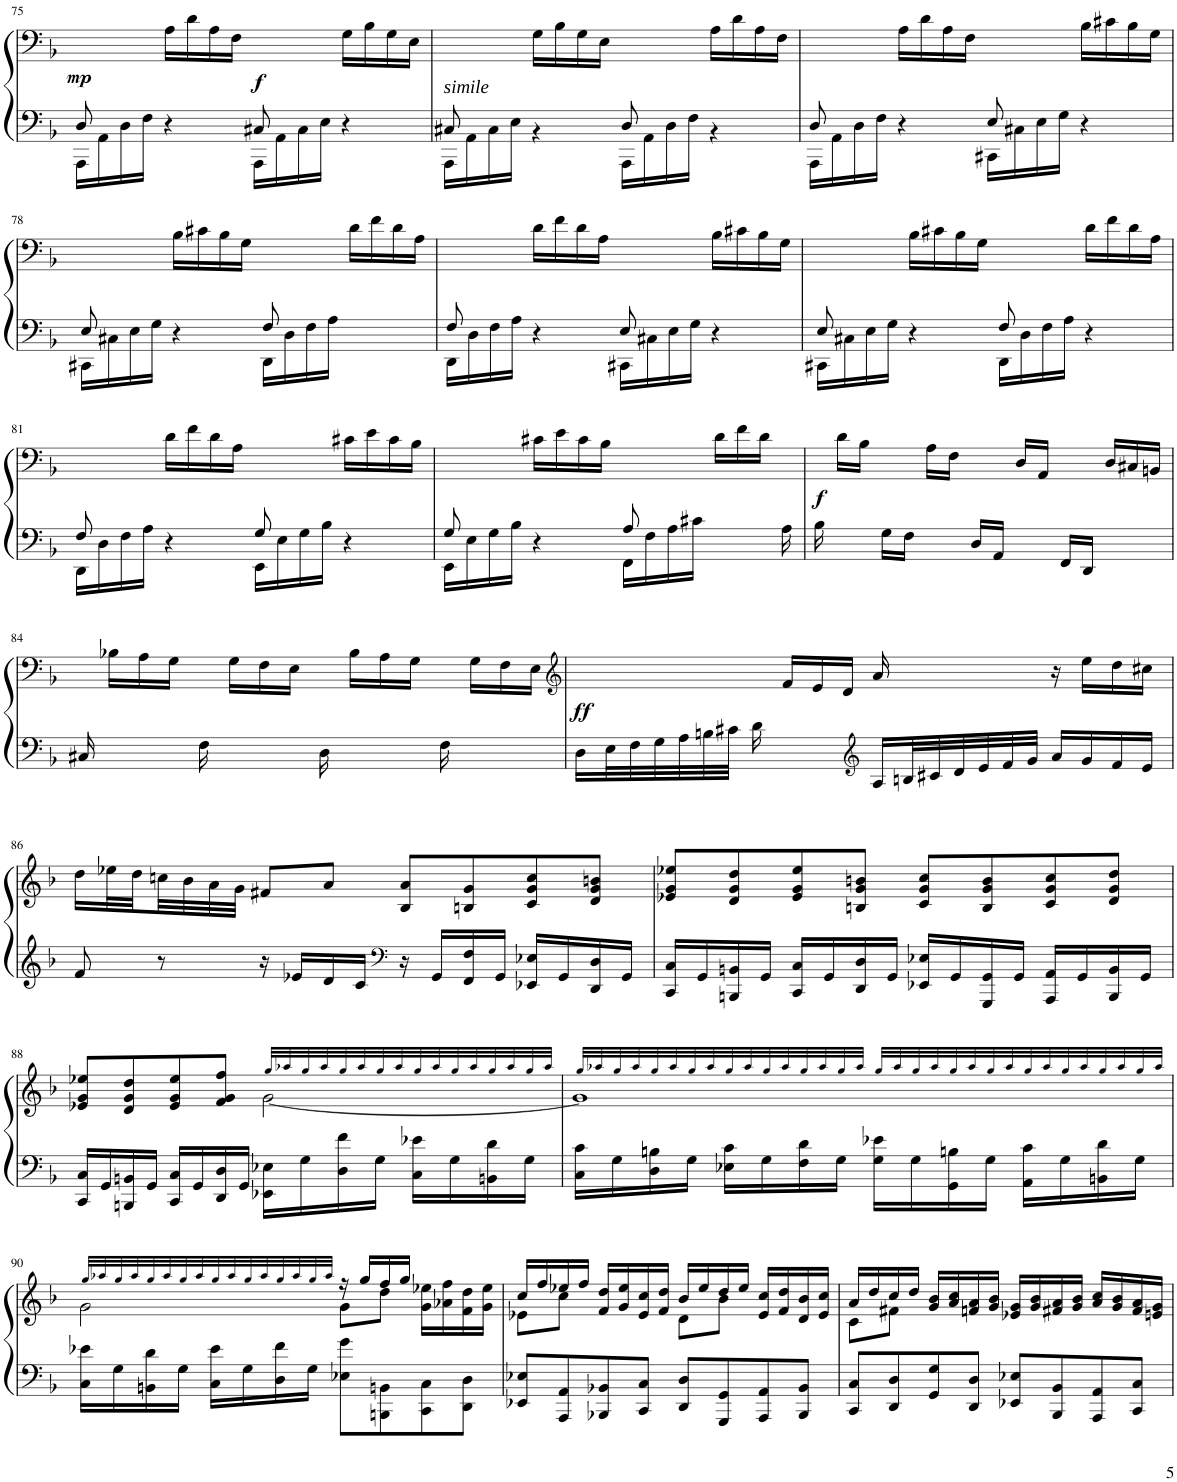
**kern	**kern	**dynam
*part1	*part1	*part1
*staff2	*staff1	*staff1/2
*I"Piano	*	*
*I'Pno	*	*
!!LO:PB:g=z
*clefF4	*clefF4	*
*k[b-]	*k[b-]	*
*M4/4	*M4/4	*
*met(c)	*met(c)	*
=75	=75	=75
*^	*	*
!	!	!	!LO:DY:a=2
8D/	16AAA\LL	4ryy	mp
.	16AA\	.	.
8ryy	16D\	.	.
.	16F\JJ	.	.
4r	4ryy	16A\LL	.
.	.	16d\	.
.	.	16A\	.
.	.	16F\JJ	.
!	!	!	!LO:DY:a=2
8C#X/	16AAA\LL	4ryy	f
.	16AA\	.	.
8ryy	16C#\	.	.
.	16E\JJ	.	.
4r	4ryy	16G\LL	.
.	.	16B-\	.
.	.	16G\	.
.	.	16E\JJ	.
=76	=76	=76	=76
!LO:TX:a:i:t=simile	!	!	!
8C#X/	16AAA\LL	4ryy	.
.	16AA\	.	.
8ryy	16C#\	.	.
.	16E\JJ	.	.
4ryy	4r	16G\LL	.
.	.	16B-\	.
.	.	16G\	.
.	.	16E\JJ	.
8D/	16AAA\LL	4ryy	.
.	16AA\	.	.
8ryy	16D\	.	.
.	16F\JJ	.	.
4ryy	4r	16A\LL	.
.	.	16d\	.
.	.	16A\	.
.	.	16F\JJ	.
=77	=77	=77	=77
8D/	16AAA\LL	4ryy	.
.	16AA\	.	.
8ryy	16D\	.	.
.	16F\JJ	.	.
4r	4ryy	16A\LL	.
.	.	16d\	.
.	.	16A\	.
.	.	16F\JJ	.
8E/	16CC#X\LL	4ryy	.
.	16C#X\	.	.
8ryy	16E\	.	.
.	16G\JJ	.	.
4r	4ryy	16B-\LL	.
.	.	16c#X\	.
.	.	16B-\	.
.	.	16G\JJ	.
!!LO:LB:g=z
=78	=78	=78	=78
8E/	16CC#X\LL	4ryy	.
.	16C#X\	.	.
8ryy	16E\	.	.
.	16G\JJ	.	.
4r	4ryy	16B-\LL	.
.	.	16c#X\	.
.	.	16B-\	.
.	.	16G\JJ	.
8F/	16DD\LL	4ryy	.
.	16D\	.	.
8ryy	16F\	.	.
.	16A\JJ	.	.
4ryy	4ryy	16d\LL	.
.	.	16f\	.
.	.	16d\	.
.	.	16A\JJ	.
=79	=79	=79	=79
8F/	16DD\LL	4ryy	.
.	16D\	.	.
8ryy	16F\	.	.
.	16A\JJ	.	.
4r	4ryy	16d\LL	.
.	.	16f\	.
.	.	16d\	.
.	.	16A\JJ	.
8E/	16CC#X\LL	4ryy	.
.	16C#X\	.	.
8ryy	16E\	.	.
.	16G\JJ	.	.
4r	4ryy	16B-\LL	.
.	.	16c#X\	.
.	.	16B-\	.
.	.	16G\JJ	.
=80	=80	=80	=80
8E/	16CC#X\LL	4ryy	.
.	16C#X\	.	.
8ryy	16E\	.	.
.	16G\JJ	.	.
4r	4ryy	16B-\LL	.
.	.	16c#X\	.
.	.	16B-\	.
.	.	16G\JJ	.
8F/	16DD\LL	4ryy	.
.	16D\	.	.
8ryy	16F\	.	.
.	16A\JJ	.	.
4r	4ryy	16d\LL	.
.	.	16f\	.
.	.	16d\	.
.	.	16A\JJ	.
!!LO:LB:g=z
=81	=81	=81	=81
8F/	16DD\LL	4ryy	.
.	16D\	.	.
8ryy	16F\	.	.
.	16A\JJ	.	.
4r	4ryy	16d\LL	.
.	.	16f\	.
.	.	16d\	.
.	.	16A\JJ	.
8G/	16EE\LL	4ryy	.
.	16E\	.	.
8ryy	16G\	.	.
.	16B-\JJ	.	.
4r	4ryy	16c#X\LL	.
.	.	16e\	.
.	.	16c#\	.
.	.	16B-\JJ	.
=82	=82	=82	=82
8G/	16EE\LL	4ryy	.
.	16E\	.	.
8ryy	16G\	.	.
.	16B-\JJ	.	.
4r	4ryy	16c#X\LL	.
.	.	16e\	.
.	.	16c#\	.
.	.	16B-\JJ	.
8A/	16FF\LL	4ryy	.
.	16F\	.	.
8ryy	16A\	.	.
.	16c#X\JJ	.	.
8ryy	4ryy	16d\LL	.
.	.	16f\	.
16ryy	.	16d\JJ	.
16A\	.	16ryy	.
*v	*v	*	*
=83	=83	=83
!	!	!LO:DY:a=2
16B-\	16ryy	f
8ryy	16d\LL	.
.	16B-\JJ	.
16G\LL	8ryy	.
16F\JJ	.	.
8ryy	16A\LL	.
.	16F\JJ	.
16D/LL	8ryy	.
16AA/JJ	.	.
8ryy	16D/LL	.
.	16AA/JJ	.
16FF/LL	8ryy	.
16DD/JJ	.	.
16ryy	16D/LL	.
8ryy	16C#X/	.
.	16BBn/JJ	.
!!LO:LB:g=z
=84	=84	=84
16C#X/	16ryy	.
16ryy	16B-X\LL	.
8ryy	16A\	.
.	16G\JJ	.
16F\	16ryy	.
16ryy	16G\LL	.
8ryy	16F\	.
.	16E\JJ	.
16D\	16ryy	.
16ryy	16B-\LL	.
8ryy	16A\	.
.	16G\JJ	.
16F\	16ryy	.
16ryy	16G\LL	.
8ryy	16F\	.
.	16E\JJ	.
=85	=85	=85
*	*clefG2	*
!	!	!LO:DY:a=2
16D\LL	4ryy	ff
32E\L	.	.
32F\	.	.
32G\	.	.
32A\	.	.
32Bn\	.	.
32c#X\JJJ	.	.
16d\	16ryy	.
16ryy	16f/LL	.
8ryy	16e/	.
.	16d/JJ	.
*clefG2	*	*
16A/LL	16a/	.
32Bn/L	16ryy	.
32c#X/	.	.
32d/	8ryy	.
32e/	.	.
32f/	.	.
32g/JJJ	.	.
16a/LL	16r	.
16g/	16ee\LL	.
16f/	16dd\	.
16e/JJ	16cc#X\JJ	.
!!LO:LB:g=z
=86	=86	=86
8f/	16dd\LL	.
.	32ee-X\L	.
.	32dd\	.
8r	32ccn\	.
.	32b-\	.
.	32a\	.
.	32g\JJJ	.
16r	8f#X/L	.
16e-X/LL	.	.
16d/	8a/J	.
16c/JJ	.	.
*clefF4	*	*
16r	8B-/ 8a/L	.
16GG/LL	.	.
16FF/ 16F/	8Bn/ 8g/	.
16GG/JJ	.	.
16EE-X/ 16E-X/LL	8c/ 8g/ 8cc/	.
16GG/	.	.
16DD/ 16D/	8d/ 8g/ 8bn/J	.
16GG/JJ	.	.
=87	=87	=87
16CC/ 16C/LL	8e-X/ 8g/ 8ee-X/L	.
16GG/	.	.
16BBBn/ 16BBn/	8d/ 8g/ 8dd/	.
16GG/JJ	.	.
16CC/ 16C/LL	8e-/ 8g/ 8ee-/	.
16GG/	.	.
16DD/ 16D/	8Bn/ 8g/ 8bn/J	.
16GG/JJ	.	.
16EE-X/ 16E-X/LL	8c/ 8g/ 8cc/L	.
16GG/	.	.
16GGG/ 16GG/	8B/ 8g/ 8b/	.
16GG/JJ	.	.
16AAA/ 16AA/LL	8c/ 8g/ 8cc/	.
16GG/	.	.
16BBB/ 16BB/	8d/ 8g/ 8dd/J	.
16GG/JJ	.	.
!!LO:LB:g=z
=88	=88	=88
*	*^	*
16CC/ 16C/LL	8e-X/ 8g/ 8ee-X/L	2ryy	.
16GG/	.	.	.
16BBBn/ 16BBn/	8d/ 8g/ 8dd/	.	.
16GG/JJ	.	.	.
16CC/ 16C/LL	8e-/ 8g/ 8ee-/	.	.
16GG/	.	.	.
16DD/ 16D/	8f/ 8g/ 8ff/J	.	.
16GG/JJ	.	.	.
16EE-X\ 16E-X\LL	32gg!/LLL	[2g\	.
.	32aa-X!/	.	.
16G\	32gg!/	.	.
.	32aa-!/	.	.
16D\ 16f\	32gg!/	.	.
.	32aa-!/	.	.
16G\JJ	32gg!/	.	.
.	32aa-!/	.	.
16C\ 16e-X\LL	32gg!/	.	.
.	32aa-!/	.	.
16G\	32gg!/	.	.
.	32aa-!/	.	.
16BBn\ 16d\	32gg!/	.	.
.	32aa-!/	.	.
16G\JJ	32gg!/	.	.
.	32aa-!/JJJ	.	.
=89	=89	=89	=89
16C\ 16c\LL	32gg!/LLL	1g]	.
.	32aa-X!/	.	.
16G\	32gg!/	.	.
.	32aa-!/	.	.
16D\ 16Bn\	32gg!/	.	.
.	32aa-!/	.	.
16G\JJ	32gg!/	.	.
.	32aa-!/	.	.
16E-X\ 16c\LL	32gg!/	.	.
.	32aa-!/	.	.
16G\	32gg!/	.	.
.	32aa-!/	.	.
16F\ 16d\	32gg!/	.	.
.	32aa-!/	.	.
16G\JJ	32gg!/	.	.
.	32aa-!/JJJ	.	.
16G\ 16e-X\LL	32gg!/LLL	.	.
.	32aa-!/	.	.
16G\	32gg!/	.	.
.	32aa-!/	.	.
16GG\ 16Bn\	32gg!/	.	.
.	32aa-!/	.	.
16G\JJ	32gg!/	.	.
.	32aa-!/	.	.
16AA\ 16c\LL	32gg!/	.	.
.	32aa-!/	.	.
16G\	32gg!/	.	.
.	32aa-!/	.	.
16BBn\ 16d\	32gg!/	.	.
.	32aa-!/	.	.
16G\JJ	32gg!/	.	.
.	32aa-!/JJJ	.	.
!!LO:LB:g=z	!!
=90	=90	=90	=90
16C\ 16e-X\LL	32gg!/LLL	2g\	.
.	32aa-X!/	.	.
16G\	32gg!/	.	.
.	32aa-!/	.	.
16BBn\ 16d\	32gg!/	.	.
.	32aa-!/	.	.
16G\JJ	32gg!/	.	.
.	32aa-!/	.	.
16C\ 16e-\LL	32gg!/	.	.
.	32aa-!/	.	.
16G\	32gg!/	.	.
.	32aa-!/	.	.
16D\ 16f\	32gg!/	.	.
.	32aa-!/	.	.
16G\JJ	32gg!/	.	.
.	32aa-!/JJJ	.	.
8E-X\ 8g\L	16r	8g\L	.
.	16gg/LL	.	.
8BBBn\ 8BBn\	16ff/	8dd\J	.
.	16gg/JJ	.	.
8CC\ 8C\	16g\ 16ee-X\LL	4ryy	.
.	16a-X\ 16ff\	.	.
8DD\ 8D\J	16f\ 16dd\	.	.
.	16g\ 16ee-\JJ	.	.
=91	=91	=91	=91
8EE-X/ 8E-X/L	16cc/LL	8e-X\L	.
.	16ff/	.	.
8AAA/ 8AA/	16ee-X/	8cc\J	.
.	16ff/JJ	.	.
8BBB-X/ 8BB-X/	16f/ 16dd/LL	4ryy	.
.	16g/ 16ee-/	.	.
8CC/ 8C/J	16e-/ 16cc/	.	.
.	16f/ 16dd/JJ	.	.
8DD/ 8D/L	16b-/LL	8d\L	.
.	16ee-/	.	.
8GGG/ 8GG/	16dd/	8b-\J	.
.	16ee-/JJ	.	.
8AAA/ 8AA/	16e-/ 16cc/LL	4ryy	.
.	16f/ 16dd/	.	.
8BBB-/ 8BB-/J	16d/ 16b-/	.	.
.	16e-/ 16cc/JJ	.	.
=92	=92	=92	=92
8CC/ 8C/L	16a/LL	8c\L	.
.	16dd/	.	.
8DD/ 8D/	16cc/	8f#X\J	.
.	16dd/JJ	.	.
8GG/ 8G/	16g/ 16b-/LL	4ryy	.
.	16a/ 16cc/	.	.
8DD/ 8D/J	16fn/ 16a/	.	.
.	16g/ 16b-/JJ	.	.
8EE-X/ 8E-X/L	16e-X/ 16g/LL	2ryy	.
.	16g/ 16b-/	.	.
8BBB-/ 8BB-/	16f#X/ 16a/	.	.
.	16g/ 16b-/JJ	.	.
8AAA/ 8AA/	16a/ 16cc/LL	.	.
.	16g/ 16b-/	.	.
8CC/ 8C/J	16f#/ 16a/	.	.
.	16en/ 16g/JJ	.	.
*	*v	*v	*
=	=	=
*-	*-	*-
